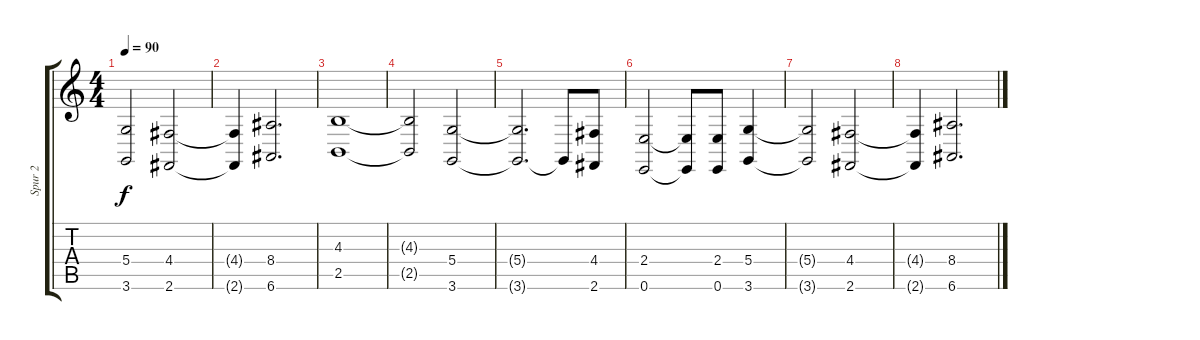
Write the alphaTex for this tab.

\track ("Spur 2" "Spur 2") {instrument acousticgrandpiano}
\staff {score tabs}
\tuning (E4 B3 G3 D3 A2 E2) {hide}
\ts (4 4)
\tempo 90
\clef g2
\ks c
(5.4{t} 3.6{t}).2{dy f} (4.4 2.6).2 |
(4.4{t} 2.6{t}).4 (8.4 6.6).2{d} |
(4.3 2.5).1 |
(4.3{t} 2.5{t}).2 (5.4 3.6).2 |
(5.4{t} 3.6{t}).2{d} 3.6{t}.8 (4.4 2.6).8 |
(2.4 0.6).2 (2.4{t} 0.6{t}).8 (2.4 0.6).8 (5.4 3.6).4 |
(5.4{t} 3.6{t}).2 (4.4 2.6).2 |
(4.4{t} 2.6{t}).4 (8.4 6.6).2{d}
